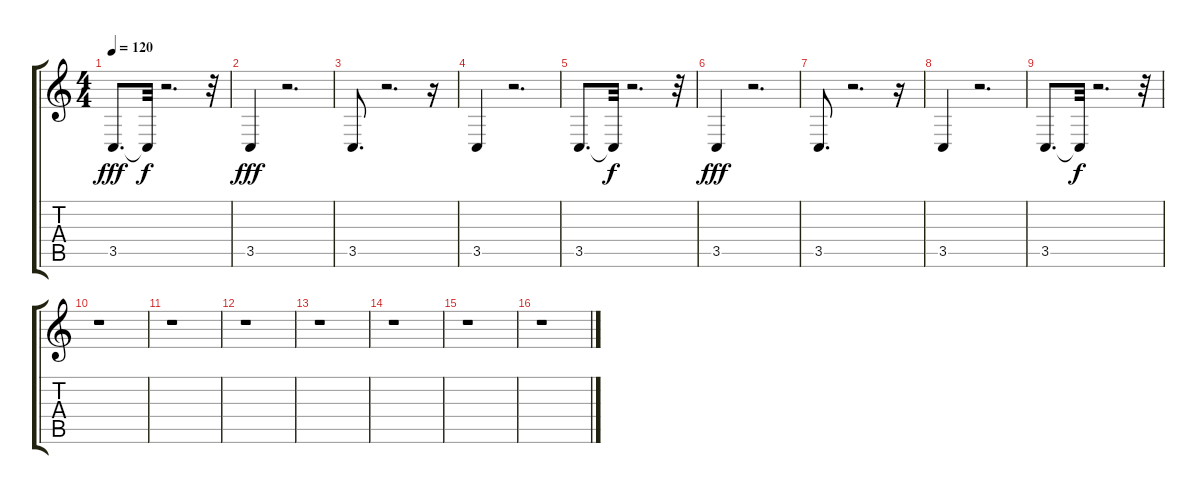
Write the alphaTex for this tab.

\track "" {instrument agogo}
\staff {score tabs}
\tuning (E4 B3 G3 D3 A2 E2) {hide}
\ts (4 4)
\tempo 120
\clef g2
\ks c
3.5.8{d dy fff} 3.5{t}.32{dy f} r.2{d} r.32 |
3.5.4{dy fff} r.2{d} |
3.5.8{d} r.2{d} r.16 |
3.5.4 r.2{d} |
3.5.8{d} 3.5{t}.32{dy f} r.2{d} r.32 |
3.5.4{dy fff} r.2{d} |
3.5.8{d} r.2{d} r.16 |
3.5.4 r.2{d} |
3.5.8{d} 3.5{t}.32{dy f} r.2{d} r.32 |
r.1 |
r.1 |
r.1 |
r.1 |
r.1 |
r.1 |
r.1
